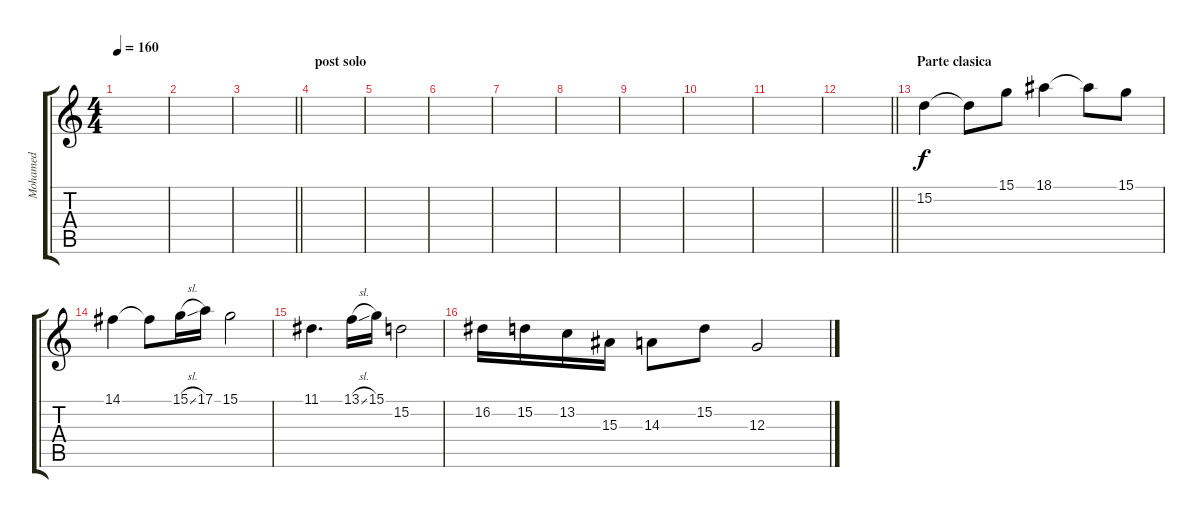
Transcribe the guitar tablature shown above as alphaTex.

\track ("Mohamed" "Mohamed") {instrument violin}
\staff {score tabs}
\tuning (E4 B3 G3 D3 A2 E2) {hide}
\ts (4 4)
\tempo 160
\clef g2
\ks c
|
|
\barLineRight lightlight
|
\section ("" "post solo")
|
|
|
|
|
|
|
|
\barLineRight lightlight
|
\section ("" "Parte clasica")
15.2.4 15.2{t}.8 15.1.8 18.1.4 18.1{t}.8 15.1.8 |
14.1.4 14.1{t}.8 15.1{sl}.16 17.1.16 15.1.2 |
11.1.4{d} 13.1{sl}.16 15.1.16 15.2.2 |
16.2.16 15.2.16 13.2.16 15.3.16 14.3.8 15.2.8 12.3.2
